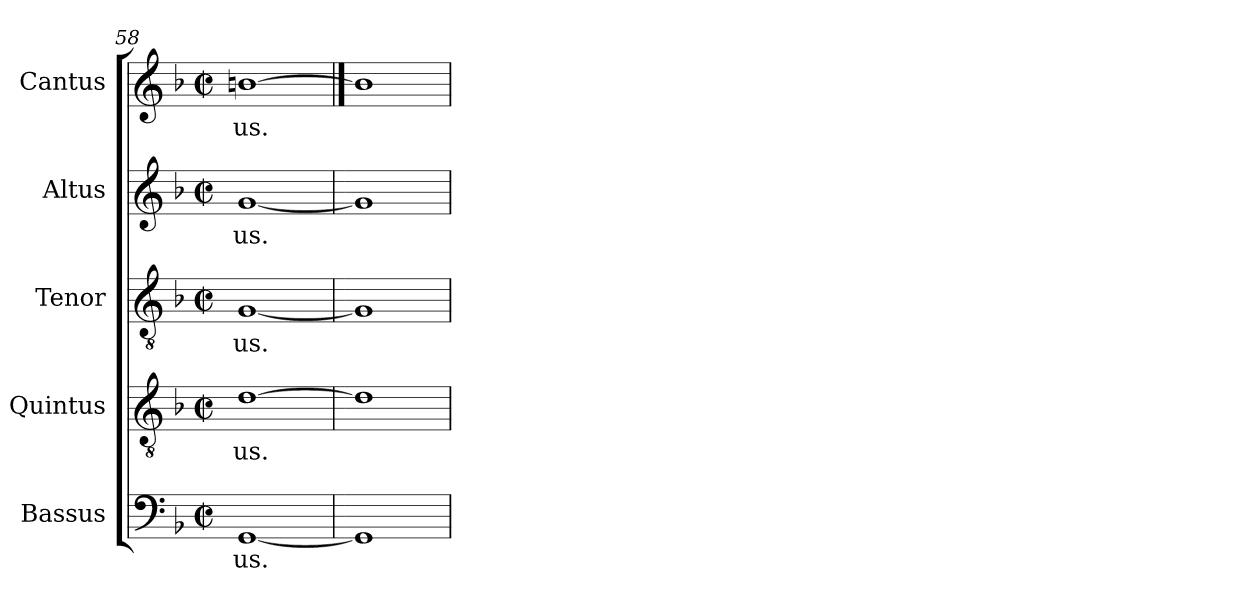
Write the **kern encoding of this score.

**kern	**text	**kern	**text	**kern	**text	**kern	**text	**kern	**text
*part5	*part5	*part4	*part4	*part3	*part3	*part2	*part2	*part1	*part1
*staff5	*staff5	*staff4	*staff4	*staff3	*staff3	*staff2	*staff2	*staff1	*staff1
*I"Bassus	*	*I"Quintus	*	*I"Tenor	*	*I"Altus	*	*I"Cantus	*
*clefF4	*	*clefGv2	*	*clefGv2	*	*clefG2	*	*clefG2	*
*k[b-]	*	*k[b-]	*	*k[b-]	*	*k[b-]	*	*k[b-]	*
*F:	*	*F:	*	*F:	*	*F:	*	*F:	*
*M2/2	*	*M2/2	*	*M2/2	*	*M2/2	*	*M2/2	*
*met(c|)	*	*met(c|)	*	*met(c|)	*	*met(c|)	*	*met(c|)	*
=58	=58	=58	=58	=58	=58	=58	=58	=58	=58
!	!LO:LY:b:cj	!	!LO:LY:b:cj	!	!LO:LY:b:cj	!	!LO:LY:b:cj	!	!LO:LY:b:cj
[1GG	us.	[1d	us.	[1G	us.	[1g	us.	[1bn	us.
=59	==59	=59	==59	=59	==59	=59	==59	==59	==59
1GG]	.	1d]	.	1G]	.	1g]	.	1b]	.
=	=	=	=	=	=	=	=	=	=
*-	*-	*-	*-	*-	*-	*-	*-	*-	*-
